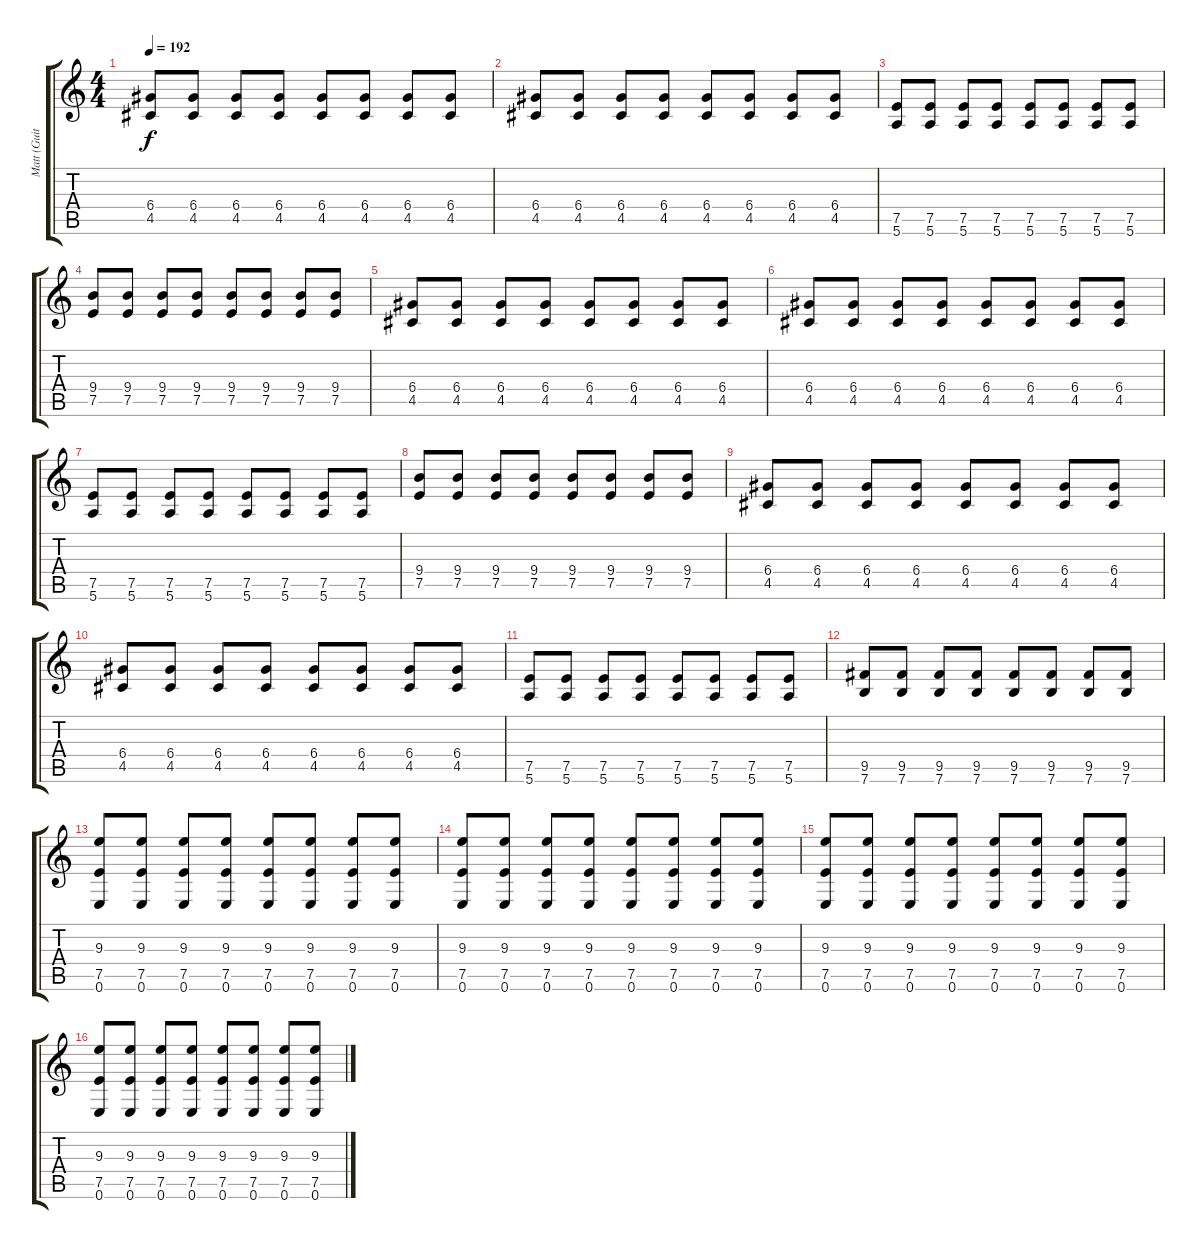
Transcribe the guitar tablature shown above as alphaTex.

\track ("Matt (Guitar)" "Matt (Guit") {instrument overdrivenguitar}
\staff {score tabs}
\tuning (E4 B3 G3 D3 A2 E2) {hide}
\ts (4 4)
\tempo 192
\clef g2
\ks c
(6.4 4.5).8{dy f} (6.4 4.5).8 (6.4 4.5).8 (6.4 4.5).8 (6.4 4.5).8 (6.4 4.5).8 (6.4 4.5).8 (6.4 4.5).8 |
(6.4 4.5).8 (6.4 4.5).8 (6.4 4.5).8 (6.4 4.5).8 (6.4 4.5).8 (6.4 4.5).8 (6.4 4.5).8 (6.4 4.5).8 |
(7.5 5.6).8 (7.5 5.6).8 (7.5 5.6).8 (7.5 5.6).8 (7.5 5.6).8 (7.5 5.6).8 (7.5 5.6).8 (7.5 5.6).8 |
(9.4 7.5).8 (9.4 7.5).8 (9.4 7.5).8 (9.4 7.5).8 (9.4 7.5).8 (9.4 7.5).8 (9.4 7.5).8 (9.4 7.5).8 |
(6.4 4.5).8 (6.4 4.5).8 (6.4 4.5).8 (6.4 4.5).8 (6.4 4.5).8 (6.4 4.5).8 (6.4 4.5).8 (6.4 4.5).8 |
(6.4 4.5).8 (6.4 4.5).8 (6.4 4.5).8 (6.4 4.5).8 (6.4 4.5).8 (6.4 4.5).8 (6.4 4.5).8 (6.4 4.5).8 |
(7.5 5.6).8 (7.5 5.6).8 (7.5 5.6).8 (7.5 5.6).8 (7.5 5.6).8 (7.5 5.6).8 (7.5 5.6).8 (7.5 5.6).8 |
(9.4 7.5).8 (9.4 7.5).8 (9.4 7.5).8 (9.4 7.5).8 (9.4 7.5).8 (9.4 7.5).8 (9.4 7.5).8 (9.4 7.5).8 |
(6.4 4.5).8 (6.4 4.5).8 (6.4 4.5).8 (6.4 4.5).8 (6.4 4.5).8 (6.4 4.5).8 (6.4 4.5).8 (6.4 4.5).8 |
(6.4 4.5).8 (6.4 4.5).8 (6.4 4.5).8 (6.4 4.5).8 (6.4 4.5).8 (6.4 4.5).8 (6.4 4.5).8 (6.4 4.5).8 |
(7.5 5.6).8 (7.5 5.6).8 (7.5 5.6).8 (7.5 5.6).8 (7.5 5.6).8 (7.5 5.6).8 (7.5 5.6).8 (7.5 5.6).8 |
(9.5 7.6).8 (9.5 7.6).8 (9.5 7.6).8 (9.5 7.6).8 (9.5 7.6).8 (9.5 7.6).8 (9.5 7.6).8 (9.5 7.6).8 |
(9.3 7.5 0.6).8 (9.3 7.5 0.6).8 (9.3 7.5 0.6).8 (9.3 7.5 0.6).8 (9.3 7.5 0.6).8 (9.3 7.5 0.6).8 (9.3 7.5 0.6).8 (9.3 7.5 0.6).8 |
(9.3 7.5 0.6).8 (9.3 7.5 0.6).8 (9.3 7.5 0.6).8 (9.3 7.5 0.6).8 (9.3 7.5 0.6).8 (9.3 7.5 0.6).8 (9.3 7.5 0.6).8 (9.3 7.5 0.6).8 |
(9.3 7.5 0.6).8 (9.3 7.5 0.6).8 (9.3 7.5 0.6).8 (9.3 7.5 0.6).8 (9.3 7.5 0.6).8 (9.3 7.5 0.6).8 (9.3 7.5 0.6).8 (9.3 7.5 0.6).8 |
(9.3 7.5 0.6).8 (9.3 7.5 0.6).8 (9.3 7.5 0.6).8 (9.3 7.5 0.6).8 (9.3 7.5 0.6).8 (9.3 7.5 0.6).8 (9.3 7.5 0.6).8 (9.3 7.5 0.6).8
